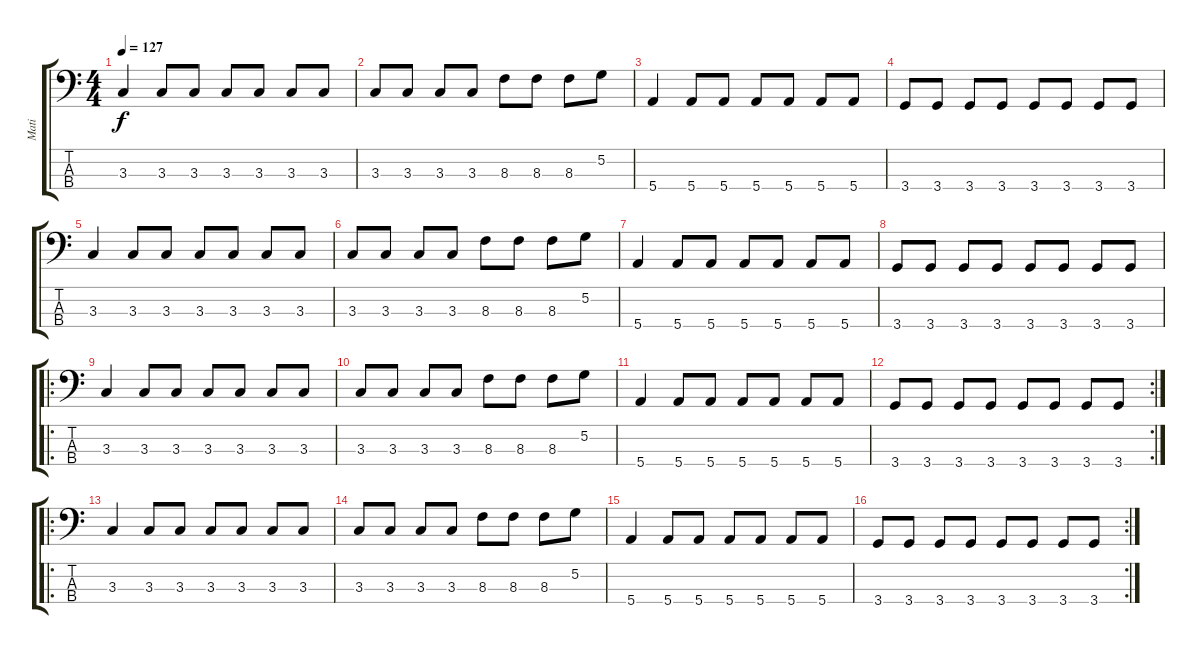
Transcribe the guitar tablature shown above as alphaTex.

\track ("Mati" "Mati") {instrument electricbasspick}
\staff {score tabs}
\tuning (G2 D2 A1 E1) {hide}
\ts (4 4)
\tempo 127
\clef f4
\ks c
3.3.4{dy f} 3.3.8 3.3.8 3.3.8 3.3.8 3.3.8 3.3.8 |
3.3.8 3.3.8 3.3.8 3.3.8 8.3.8 8.3.8 8.3.8 5.2.8 |
5.4.4 5.4.8 5.4.8 5.4.8 5.4.8 5.4.8 5.4.8 |
3.4.8 3.4.8 3.4.8 3.4.8 3.4.8 3.4.8 3.4.8 3.4.8 |
3.3.4 3.3.8 3.3.8 3.3.8 3.3.8 3.3.8 3.3.8 |
3.3.8 3.3.8 3.3.8 3.3.8 8.3.8 8.3.8 8.3.8 5.2.8 |
5.4.4 5.4.8 5.4.8 5.4.8 5.4.8 5.4.8 5.4.8 |
3.4.8 3.4.8 3.4.8 3.4.8 3.4.8 3.4.8 3.4.8 3.4.8 |
\ro
3.3.4 3.3.8 3.3.8 3.3.8 3.3.8 3.3.8 3.3.8 |
3.3.8 3.3.8 3.3.8 3.3.8 8.3.8 8.3.8 8.3.8 5.2.8 |
5.4.4 5.4.8 5.4.8 5.4.8 5.4.8 5.4.8 5.4.8 |
\rc 2
3.4.8 3.4.8 3.4.8 3.4.8 3.4.8 3.4.8 3.4.8 3.4.8 |
\ro
3.3.4 3.3.8 3.3.8 3.3.8 3.3.8 3.3.8 3.3.8 |
3.3.8 3.3.8 3.3.8 3.3.8 8.3.8 8.3.8 8.3.8 5.2.8 |
5.4.4 5.4.8 5.4.8 5.4.8 5.4.8 5.4.8 5.4.8 |
\rc 2
3.4.8 3.4.8 3.4.8 3.4.8 3.4.8 3.4.8 3.4.8 3.4.8
